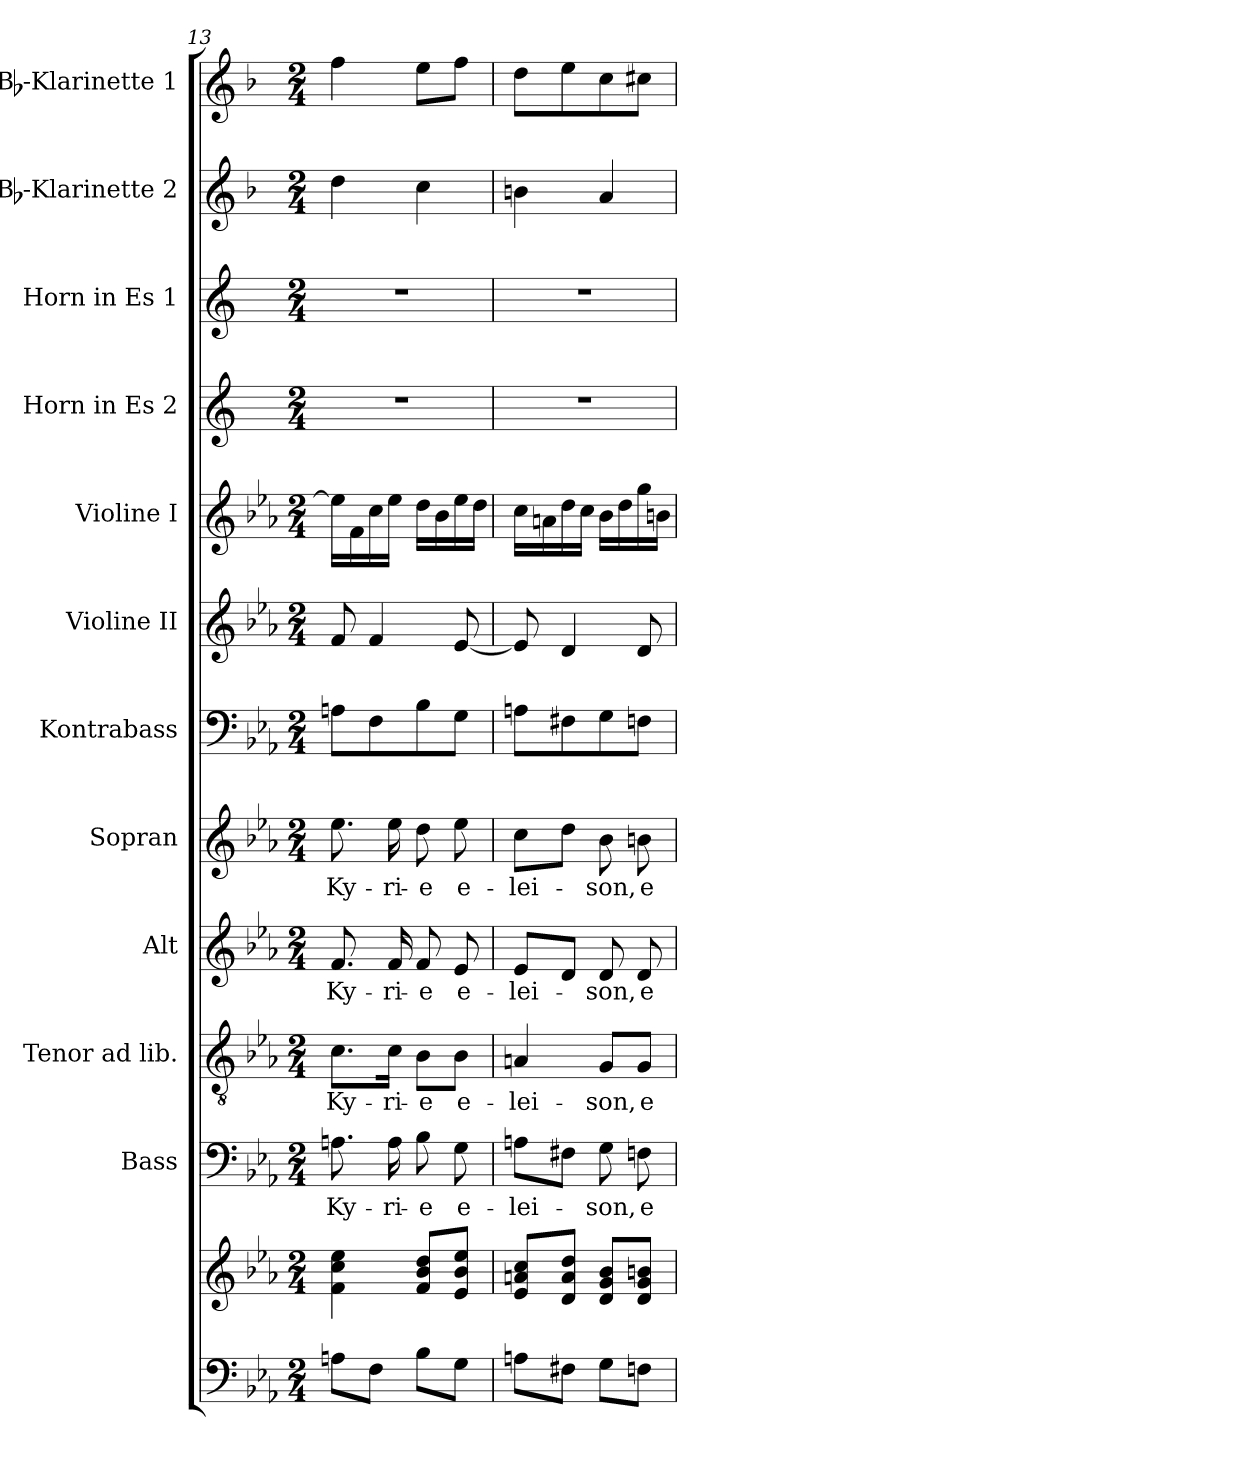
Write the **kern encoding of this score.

**kern	**kern	**kern	**text	**kern	**text	**kern	**text	**kern	**text	**kern	**kern	**kern	**kern	**kern	**kern	**kern
*part12	*part12	*part11	*part11	*part10	*part10	*part9	*part9	*part8	*part8	*part7	*part6	*part5	*part4	*part3	*part2	*part1
*staff13	*staff12	*staff11	*staff11	*staff10	*staff10	*staff9	*staff9	*staff8	*staff8	*staff7	*staff6	*staff5	*staff4	*staff3	*staff2	*staff1
*	*	*I"Bass	*	*I"Tenor ad lib.	*	*I"Alt	*	*I"Sopran	*	*I"Kontrabass	*I"Violine II	*I"Violine I	*I"Horn in Es 2	*I"Horn in Es 1	*I"Bb-Klarinette 2	*I"Bb-Klarinette 1
*	*	*I'B.	*	*I'T.	*	*I'A.	*	*I'S.	*	*I'Kb.	*I'Vl. II	*I'Vl. I	*	*	*I'Bb Kl. 2	*I'Bb Kl. 1
*clefF4	*clefG2	*clefF4	*	*clefGv2	*	*clefG2	*	*clefG2	*	*clefF4	*clefG2	*clefG2	*clefG2	*clefG2	*clefG2	*clefG2
*	*	*	*	*	*	*	*	*	*	*ITrd7c12	*	*	*ITrd5c9	*ITrd5c9	*ITrd1c2	*ITrd1c2
*k[b-e-a-]	*k[b-e-a-]	*k[b-e-a-]	*	*k[b-e-a-]	*	*k[b-e-a-]	*	*k[b-e-a-]	*	*k[b-e-a-]	*k[b-e-a-]	*k[b-e-a-]	*k[b-e-a-]	*k[b-e-a-]	*k[b-e-a-]	*k[b-e-a-]
*E-:	*E-:	*E-:	*	*E-:	*	*E-:	*	*E-:	*	*E-:	*E-:	*E-:	*E-:	*E-:	*E-:	*E-:
*M2/4	*M2/4	*M2/4	*	*M2/4	*	*M2/4	*	*M2/4	*	*M2/4	*M2/4	*M2/4	*M2/4	*M2/4	*M2/4	*M2/4
=13	=13	=13	=13	=13	=13	=13	=13	=13	=13	=13	=13	=13	=13	=13	=13	=13
!	!	!	!LO:LY:b	!	!LO:LY:b	!	!LO:LY:b	!	!LO:LY:b	!	!	!	!	!	!	!
8An\L	4f\ 4cc\ 4ee-\	8.An\	Ky-	8.c\L	Ky-	8.f/	Ky-	8.ee-\	Ky-	8AAn\L	8f/	16ee-\LL]	2r	2r	4cc\	4ee-\
.	.	.	.	.	.	.	.	.	.	.	.	16f\	.	.	.	.
8F\J	.	.	.	.	.	.	.	.	.	8FF\	4f/	16cc\	.	.	.	.
!	!	!	!LO:LY:b	!	!LO:LY:b	!	!LO:LY:b	!	!LO:LY:b	!	!	!	!	!	!	!
.	.	16A\	-ri-	16c\Jk	-ri-	16f/	-ri-	16ee-\	-ri-	.	.	16ee-\JJ	.	.	.	.
!	!	!	!LO:LY:b	!	!LO:LY:b	!	!LO:LY:b	!	!LO:LY:b	!	!	!	!	!	!	!
8B-\L	8f/ 8b-/ 8dd/L	8B-\	-e	8B-\L	-e	8f/	-e	8dd\	-e	8BB-\	.	16dd\LL	.	.	4b-\	8dd\L
.	.	.	.	.	.	.	.	.	.	.	.	16b-\	.	.	.	.
!	!	!	!LO:LY:b	!	!LO:LY:b	!	!LO:LY:b	!	!LO:LY:b	!	!	!	!	!	!	!
8G\J	8e-/ 8b-/ 8ee-/J	8G\	e-	8B-\J	e-	8e-/	e-	8ee-\	e-	8GG\J	[8e-/	16ee-\	.	.	.	8ee-\J
.	.	.	.	.	.	.	.	.	.	.	.	16dd\JJ	.	.	.	.
=14	=14	=14	=14	=14	=14	=14	=14	=14	=14	=14	=14	=14	=14	=14	=14	=14
!	!	!	!LO:LY:b	!	!LO:LY:b	!	!LO:LY:b	!	!LO:LY:b	!	!	!	!	!	!	!
8An\L	8e-/ 8an/ 8cc/L	8An\L	-lei-	4An/	-lei-	8e-/L	-lei-	8cc\L	-lei-	8AAn\L	8e-/]	16cc\LL	2r	2r	4an\	8cc\L
.	.	.	.	.	.	.	.	.	.	.	.	16an\	.	.	.	.
8F#X\J	8d/ 8a/ 8dd/J	8F#X\J	.	.	.	8d/J	.	8dd\J	.	8FF#X\	4d/	16dd\	.	.	.	8dd\
.	.	.	.	.	.	.	.	.	.	.	.	16cc\JJ	.	.	.	.
!	!	!	!LO:LY:b	!	!LO:LY:b	!	!LO:LY:b	!	!LO:LY:b	!	!	!	!	!	!	!
8G\L	8d/ 8g/ 8b-/L	8G\	-son,	8G/L	-son,	8d/	-son,	8b-\	-son,	8GG\	.	16b-\LL	.	.	4g/	8b-\
.	.	.	.	.	.	.	.	.	.	.	.	16dd\	.	.	.	.
!	!	!	!LO:LY:b	!	!LO:LY:b	!	!LO:LY:b	!	!LO:LY:b	!	!	!	!	!	!	!
8Fn\J	8d/ 8g/ 8bn/J	8Fn\	e-	8G/J	e-	8d/	e-	8bn\	e-	8FFn\J	8d/	16gg\	.	.	.	8bn\J
.	.	.	.	.	.	.	.	.	.	.	.	16bn\JJ	.	.	.	.
=	=	=	=	=	=	=	=	=	=	=	=	=	=	=	=	=
*-	*-	*-	*-	*-	*-	*-	*-	*-	*-	*-	*-	*-	*-	*-	*-	*-
